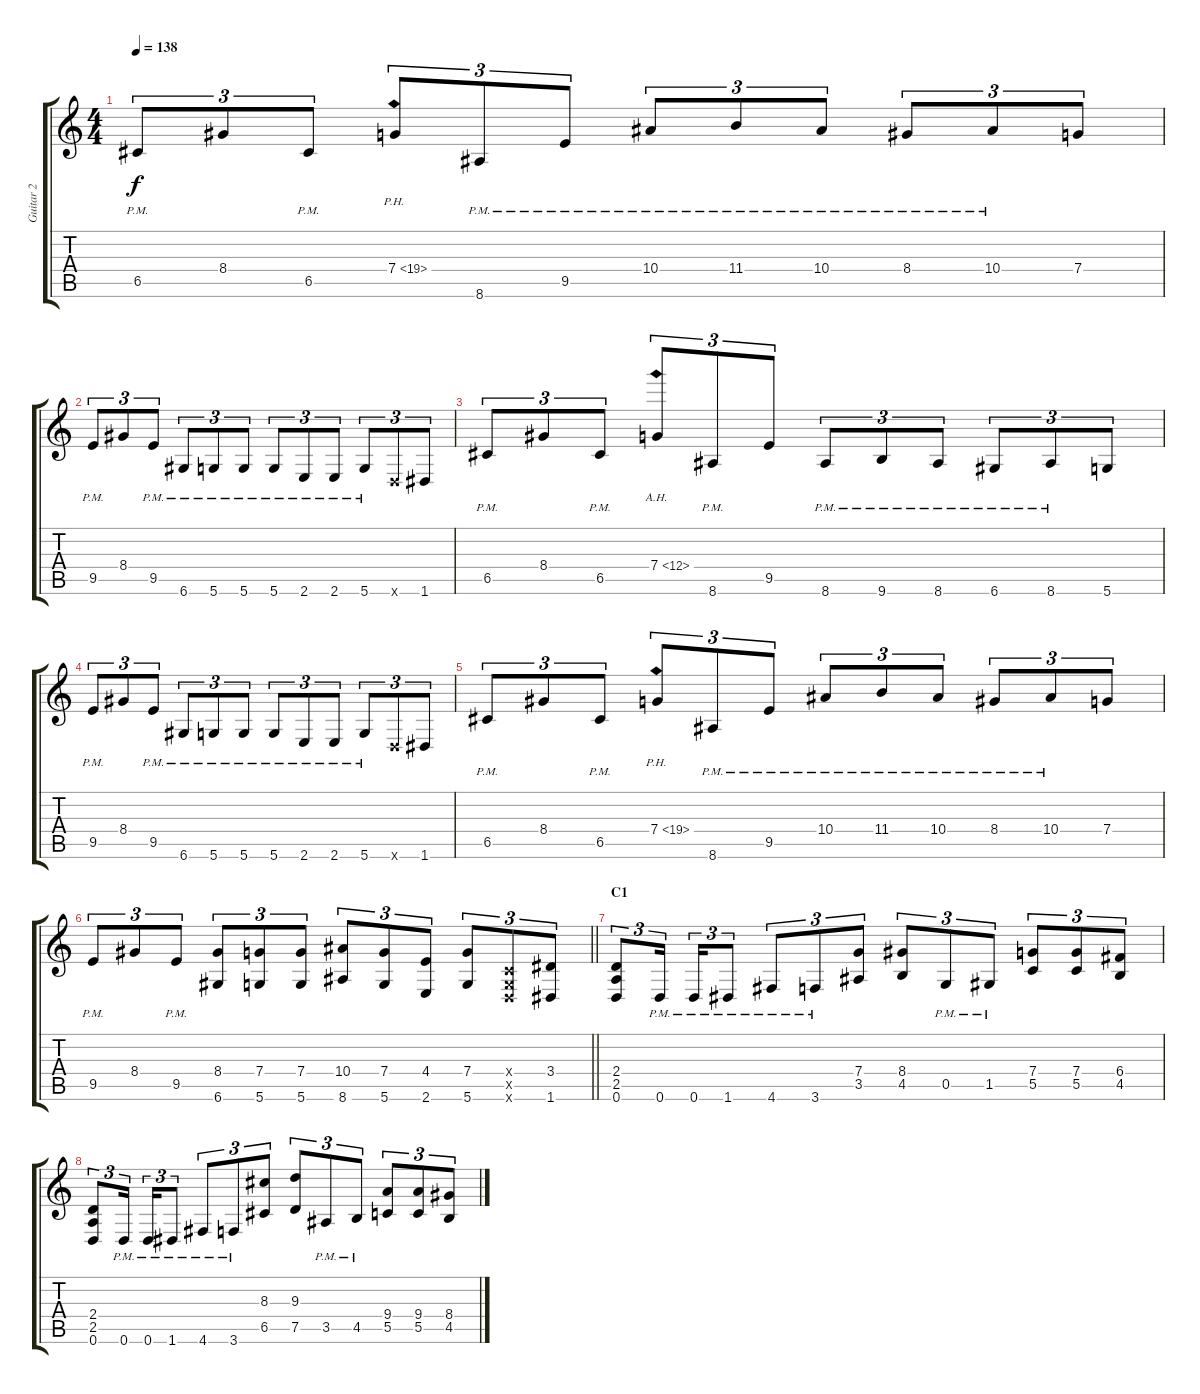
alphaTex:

\track ("Guitar 2" "Guitar 2") {instrument distortionguitar}
\staff {score tabs}
\tuning (D4 A3 F3 C3 G2 D2) {hide}
\ts (4 4)
\tempo 138
\clef g2
\ks c
6.5{pm}.8{tu (3 2) dy f} 8.4.8{tu (3 2)} 6.5{pm}.8{tu (3 2)} 7.4{ph 12}.8{tu (3 2)} 8.6{pm}.8{tu (3 2)} 9.5{pm}.8{tu (3 2)} 10.4{pm}.8{tu (3 2)} 11.4{pm}.8{tu (3 2)} 10.4{pm}.8{tu (3 2)} 8.4{pm}.8{tu (3 2)} 10.4{pm}.8{tu (3 2)} 7.4.8{tu (3 2)} |
9.5{pm}.8{tu (3 2)} 8.4.8{tu (3 2)} 9.5{pm}.8{tu (3 2)} 6.6{pm}.8{tu (3 2)} 5.6{pm}.8{tu (3 2)} 5.6{pm}.8{tu (3 2)} 5.6{pm}.8{tu (3 2)} 2.6{pm}.8{tu (3 2)} 2.6{pm}.8{tu (3 2)} 5.6{pm}.8{tu (3 2)} 0.6{x}.8{tu (3 2)} 1.6.8{tu (3 2)} |
6.5{pm}.8{tu (3 2)} 8.4.8{tu (3 2)} 6.5{pm}.8{tu (3 2)} 7.4{ah 5}.8{tu (3 2)} 8.6{pm}.8{tu (3 2)} 9.5.8{tu (3 2)} 8.6{pm}.8{tu (3 2)} 9.6{pm}.8{tu (3 2)} 8.6{pm}.8{tu (3 2)} 6.6{pm}.8{tu (3 2)} 8.6{pm}.8{tu (3 2)} 5.6.8{tu (3 2)} |
9.5{pm}.8{tu (3 2)} 8.4.8{tu (3 2)} 9.5{pm}.8{tu (3 2)} 6.6{pm}.8{tu (3 2)} 5.6{pm}.8{tu (3 2)} 5.6{pm}.8{tu (3 2)} 5.6{pm}.8{tu (3 2)} 2.6{pm}.8{tu (3 2)} 2.6{pm}.8{tu (3 2)} 5.6{pm}.8{tu (3 2)} 0.6{x}.8{tu (3 2)} 1.6.8{tu (3 2)} |
6.5{pm}.8{tu (3 2)} 8.4.8{tu (3 2)} 6.5{pm}.8{tu (3 2)} 7.4{ph 12}.8{tu (3 2)} 8.6{pm}.8{tu (3 2)} 9.5{pm}.8{tu (3 2)} 10.4{pm}.8{tu (3 2)} 11.4{pm}.8{tu (3 2)} 10.4{pm}.8{tu (3 2)} 8.4{pm}.8{tu (3 2)} 10.4{pm}.8{tu (3 2)} 7.4.8{tu (3 2)} |
\barLineRight lightlight
9.5{pm}.8{tu (3 2)} 8.4.8{tu (3 2)} 9.5{pm}.8{tu (3 2)} (8.4 6.6).8{tu (3 2)} (7.4 5.6).8{tu (3 2)} (7.4 5.6).8{tu (3 2)} (10.4 8.6).8{tu (3 2)} (7.4 5.6).8{tu (3 2)} (4.4 2.6).8{tu (3 2)} (7.4 5.6).8{tu (3 2)} (0.4{x} 0.5{x} 0.6{x}).8{tu (3 2)} (3.4 1.6).8{tu (3 2)} |
\section ("" "C1")
(2.4 2.5 0.6).8{tu (3 2)} 0.6{pm}.16{tu (3 2) beam splitsecondary} 0.6{pm}.16{tu (3 2)} 1.6{pm}.8{tu (3 2)} 4.6{pm}.8{tu (3 2)} 3.6{pm}.8{tu (3 2)} (7.4 3.5).8{tu (3 2)} (8.4 4.5).8{tu (3 2)} 0.5{pm}.8{tu (3 2)} 1.5{pm}.8{tu (3 2)} (7.4 5.5).8{tu (3 2)} (7.4 5.5).8{tu (3 2)} (6.4 4.5).8{tu (3 2)} |
(2.4 2.5 0.6).8{tu (3 2)} 0.6{pm}.16{tu (3 2) beam splitsecondary} 0.6{pm}.16{tu (3 2)} 1.6{pm}.8{tu (3 2)} 4.6{pm}.8{tu (3 2)} 3.6{pm}.8{tu (3 2)} (8.3 6.5).8{tu (3 2)} (9.3 7.5).8{tu (3 2)} 3.5{pm}.8{tu (3 2)} 4.5{pm}.8{tu (3 2)} (9.4 5.5).8{tu (3 2)} (9.4 5.5).8{tu (3 2)} (8.4 4.5).8{tu (3 2)}
